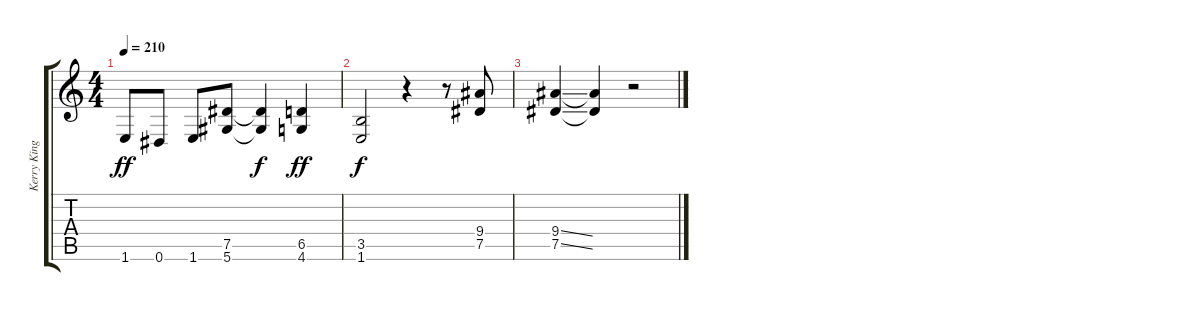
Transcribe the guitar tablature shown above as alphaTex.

\track ("Kerry King" "Kerry King") {instrument distortionguitar}
\staff {score tabs}
\tuning (Eb4 Bb3 Gb3 Db3 Ab2 Eb2) {hide}
\ts (4 4)
\tempo 210
\clef g2
\ks c
1.6.8{dy ff} 0.6.8 1.6.8 (7.5 5.6).8 (7.5{t} 5.6{t}).4{dy f} (6.5 4.6).4{dy ff} |
(3.5 1.6).2{dy f} r.4 r.8 (9.4 7.5).8 |
(9.4{ss} 7.5{ss}).4 (9.4{t} 7.5{t}).4 r.2
